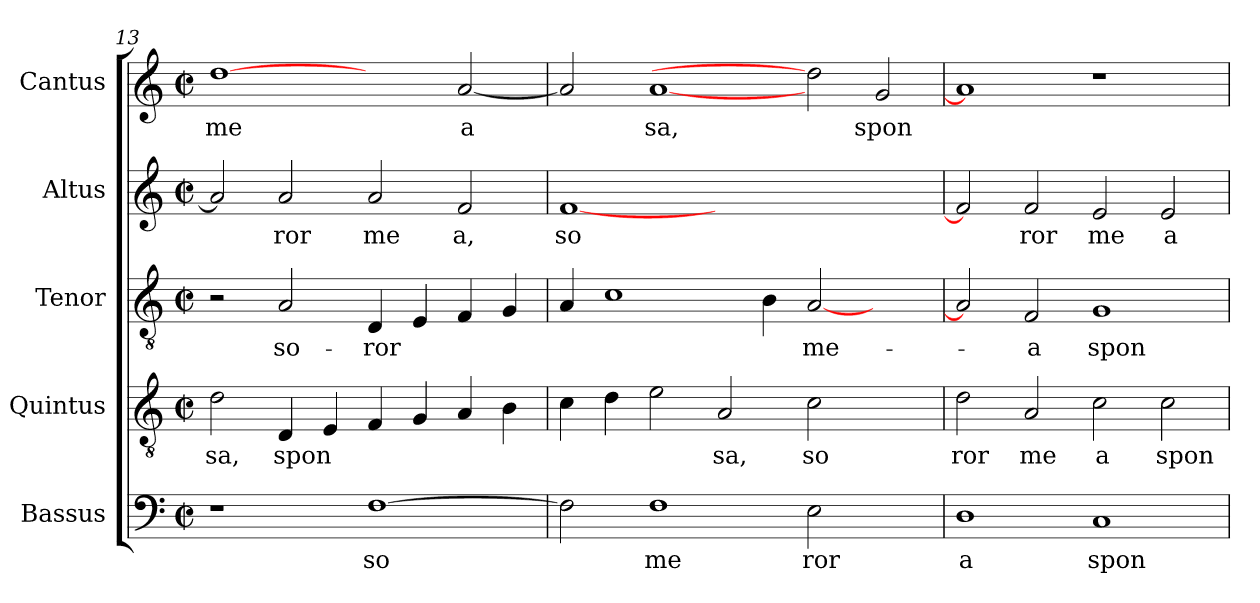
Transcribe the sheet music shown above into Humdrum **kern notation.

**kern	**text	**kern	**text	**kern	**text	**kern	**text	**kern	**text
*part5	*part5	*part4	*part4	*part3	*part3	*part2	*part2	*part1	*part1
*staff5	*staff5	*staff4	*staff4	*staff3	*staff3	*staff2	*staff2	*staff1	*staff1
*I"Bassus	*	*I"Quintus	*	*I"Tenor	*	*I"Altus	*	*I"Cantus	*
*clefF4	*	*clefGv2	*	*clefGv2	*	*clefG2	*	*clefG2	*
*M2/2	*	*M2/2	*	*M2/2	*	*M2/2	*	*M2/2	*
*met(c|)	*	*met(c|)	*	*met(c|)	*	*met(c|)	*	*met(c|)	*
=13	=13	=13	=13	=13	=13	=13	=13	=13	=13
!	!	!	!LO:LY:b:cj	!	!	!	!	!	!LO:LY:b:cj
1r	.	2d\	sa,	2r	.	2a/]	.	[1dd	me
!	!	!	!LO:LY:b	!	!LO:LY:b:cj	!	!LO:LY:b:cj	!	!
.	.	4D/	spon	2A/	so-	2a/	ror	.	.
.	.	4E/	.	.	.	.	.	.	.
!	!LO:LY:b:cj	!	!	!	!LO:LY:b	!	!LO:LY:b:cj	!	!
[>1F	so	4F/	.	4D/	-ror	2a/	me	2ryy	.
.	.	4G/	.	4E/	.	.	.	.	.
!	!	!	!	!	!	!	!LO:LY:b:cj	!	!LO:LY:b:cj
.	.	4A/	.	4F/	.	2f/	a,	[<2a/	a
.	.	4B\	.	4G/	.	.	.	.	.
=14	=14	=14	=14	=14	=14	=14	=14	=14	=14
!	!	!	!	!	!	!	!LO:LY:b:cj	!	!
2F\]	.	4c\	.	4A/	.	[<1f	so	2a/]	.
.	.	4d\	.	1c	.	.	.	.	.
!	!LO:LY:b:cj	!	!	!	!	!	!	!	!LO:LY:b:cj
1F	me	2e\	.	.	.	.	.	[<1a	sa,
!	!	!	!LO:LY:b:cj	!	!	!	!	!	!
.	.	2A/	sa,	.	.	1.ryy	.	.	.
.	.	.	.	4B\	.	.	.	.	.
!	!LO:LY:b:cj	!	!LO:LY:b:cj	!	!LO:LY:b	!	!	!	!
2E\	ror	2c\	so	[<2A/	me-	.	.	2dd]	.
!	!	!	!	!	!	!	!	!	!LO:LY:b:cj
2ryy	.	2ryy	.	2ryy	.	.	.	2g/	spon
=15	=15	=15	=15	=15	=15	=15	=15	=15	=15
!	!LO:LY:b:cj	!	!LO:LY:b:cj	!	!	!	!	!	!
1D	a	2d\	ror	2A/]	.	2f/]	.	1a]	.
!	!	!	!LO:LY:b:cj	!	!LO:LY:b:cj	!	!LO:LY:b:cj	!	!
.	.	2A/	me	2F/	-a	2f/	ror	.	.
!	!LO:LY:b:cj	!	!LO:LY:b:cj	!	!LO:LY:b:cj	!	!LO:LY:b:cj	!	!
1C	spon	2c\	a	1G	spon-	2e/	me	1r	.
!	!	!	!LO:LY:b:cj	!	!	!	!LO:LY:b:cj	!	!
.	.	2c\	spon	.	.	2e/	a	.	.
=	=	=	=	=	=	=	=	=	=
*-	*-	*-	*-	*-	*-	*-	*-	*-	*-
